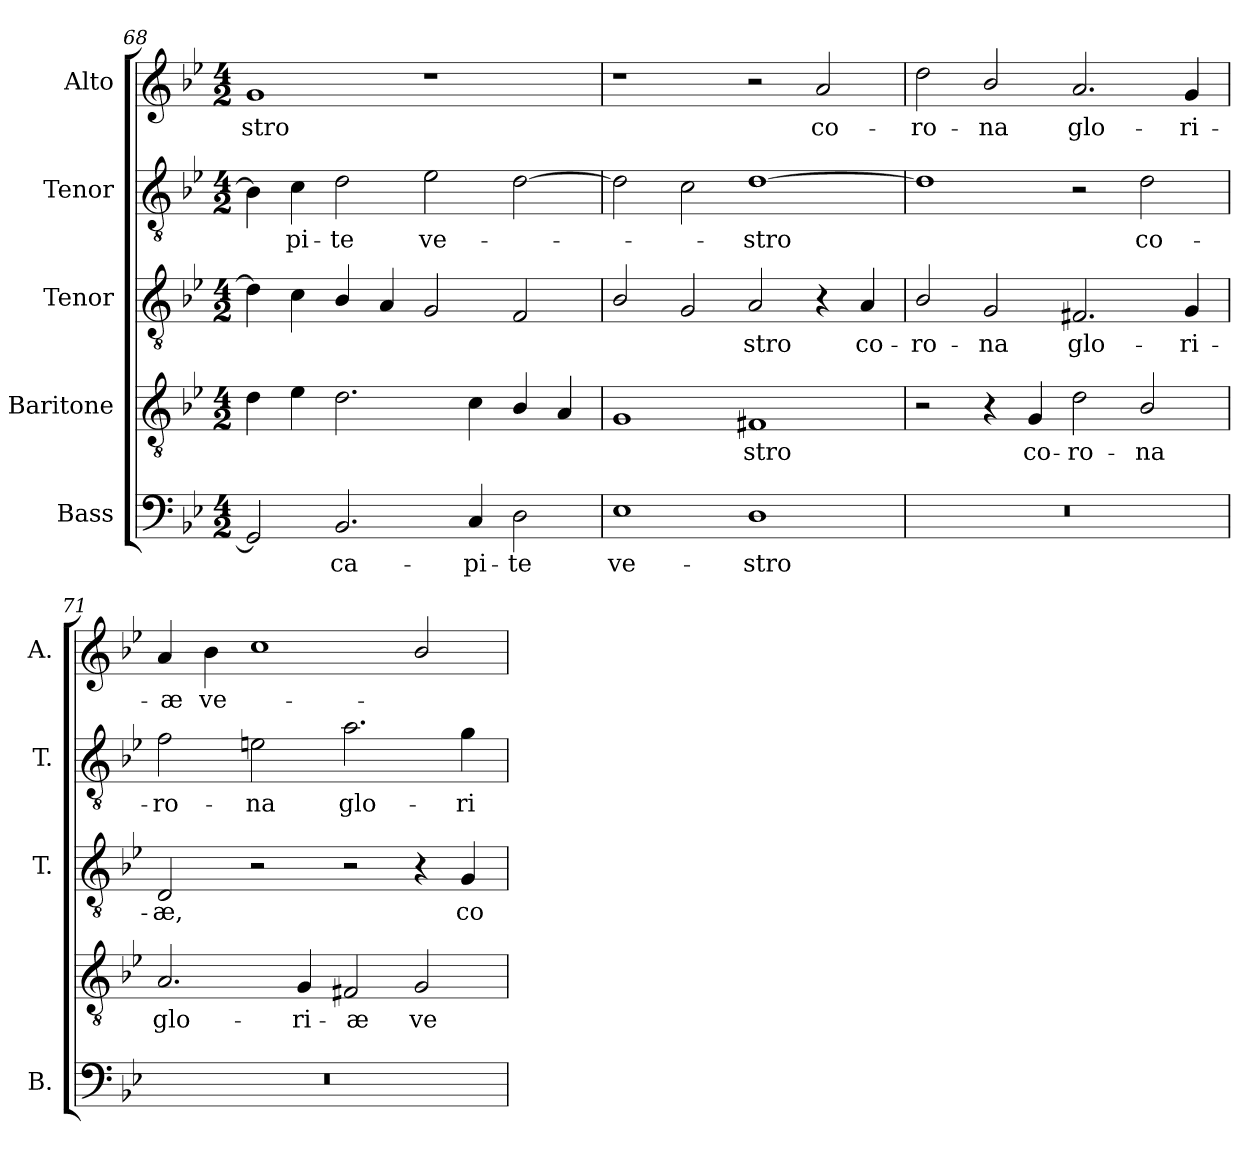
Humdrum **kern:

**kern	**text	**kern	**text	**kern	**text	**kern	**text	**kern	**text
*part5	*part5	*part4	*part4	*part3	*part3	*part2	*part2	*part1	*part1
*staff5	*staff5	*staff4	*staff4	*staff3	*staff3	*staff2	*staff2	*staff1	*staff1
*I"Bass	*	*I"Baritone	*	*I"Tenor	*	*I"Tenor	*	*I"Alto	*
*I'B.	*	*	*	*I'T.	*	*I'T.	*	*I'A.	*
!!LO:LB:g=z
*clefF4	*	*clefGv2	*	*clefGv2	*	*clefGv2	*	*clefG2	*
*	*	*ITrd7c12	*	*ITrd7c12	*	*ITrd7c12	*	*	*
*k[b-e-]	*	*k[b-e-]	*	*k[b-e-]	*	*k[b-e-]	*	*k[b-e-]	*
*B-:	*	*B-:	*	*B-:	*	*B-:	*	*B-:	*
*M4/2	*	*M4/2	*	*M4/2	*	*M4/2	*	*M4/2	*
=68	=68	=68	=68	=68	=68	=68	=68	=68	=68
!	!	!	!	!	!	!	!	!	!LO:LY:b:color=#000000
2GGi/]	.	4Di\	.	4Di\]	.	4BB-i\]	.	1gi	-stro
!	!	!	!	!	!	!	!LO:LY:b:color=#000000	!	!
.	.	4E-i\	.	4Ci\	.	4Ci\	-pi-	.	.
!	!LO:LY:b:color=#000000	!	!	!	!	!	!	!	!
!	!	!	!	!	!	!	!LO:LY:b:color=#000000	!	!
2.BB-i/	ca-	2.Di\	.	4BB-i/	.	2Di\	-te	.	.
.	.	.	.	4AAi/	.	.	.	.	.
!	!	!	!	!	!	!	!LO:LY:b:color=#000000	!	!
.	.	.	.	2GGi/	.	2E-i\	ve-	1r	.
!	!LO:LY:b:color=#000000	!	!	!	!	!	!	!	!
4Ci/	-pi-	4Ci\	.	.	.	.	.	.	.
!	!LO:LY:b:color=#000000	!	!	!	!	!	!	!	!
2Di\	-te	4BB-i/	.	2FFi/	.	[2Di\	.	.	.
.	.	4AAi/	.	.	.	.	.	.	.
=69	=69	=69	=69	=69	=69	=69	=69	=69	=69
!	!LO:LY:b:color=#000000	!	!	!	!	!	!	!	!
1E-i	ve-	1GGi	.	2BB-i/	.	2Di\]	.	1r	.
.	.	.	.	2GGi/	.	2Ci\	.	.	.
!	!LO:LY:b:color=#000000	!	!	!	!	!	!	!	!
!	!	!	!LO:LY:b:color=#000000	!	!	!	!	!	!
!	!	!	!	!	!LO:LY:b:color=#000000	!	!	!	!
!	!	!	!	!	!	!	!LO:LY:b:color=#000000	!	!
1Di	-stro	1FF#Xi	-stro	2AAi/	-stro	[1Di	-stro	2r	.
!	!	!	!	!	!	!	!	!	!LO:LY:b:color=#000000
.	.	.	.	4r	.	.	.	2ai/	co-
!	!	!	!	!	!LO:LY:b:color=#000000	!	!	!	!
.	.	.	.	4AAi/	co-	.	.	.	.
=70	=70	=70	=70	=70	=70	=70	=70	=70	=70
!LO:N:vis=1	!	!	!	!	!	!	!	!	!
!	!	!	!	!	!LO:LY:b:color=#000000	!	!	!	!
!	!	!	!	!	!	!	!	!	!LO:LY:b:color=#000000
0r	.	2r	.	2BB-i/	-ro-	1Di]	.	2ddi\	-ro-
!	!	!	!	!	!LO:LY:b:color=#000000	!	!	!	!
!	!	!	!	!	!	!	!	!	!LO:LY:b:color=#000000
.	.	4r	.	2GGi/	-na	.	.	2b-i/	-na
!	!	!	!LO:LY:b:color=#000000	!	!	!	!	!	!
.	.	4GGi/	co-	.	.	.	.	.	.
!	!	!	!LO:LY:b:color=#000000	!	!	!	!	!	!
!	!	!	!	!	!LO:LY:b:color=#000000	!	!	!	!
!	!	!	!	!	!	!	!	!	!LO:LY:b:color=#000000
.	.	2Di\	-ro-	2.FF#Xi/	glo-	2r	.	2.ai/	glo-
!	!	!	!LO:LY:b:color=#000000	!	!	!	!	!	!
!	!	!	!	!	!	!	!LO:LY:b:color=#000000	!	!
.	.	2BB-i/	-na	.	.	2Di\	co-	.	.
!	!	!	!	!	!LO:LY:b:color=#000000	!	!	!	!
!	!	!	!	!	!	!	!	!	!LO:LY:b:color=#000000
.	.	.	.	4GGi/	-ri-	.	.	4gi/	-ri-
=71	=71	=71	=71	=71	=71	=71	=71	=71	=71
!LO:N:vis=1	!	!	!	!	!	!	!	!	!
!	!	!	!LO:LY:b:color=#000000	!	!	!	!	!	!
!	!	!	!	!	!LO:LY:b:color=#000000	!	!	!	!
!	!	!	!	!	!	!	!LO:LY:b:color=#000000	!	!
!	!	!	!	!	!	!	!	!	!LO:LY:b:color=#000000
0r	.	2.AAi/	glo-	2DDi/	-æ,	2Fi\	-ro-	4ai/	-æ
!	!	!	!	!	!	!	!	!	!LO:LY:b:color=#000000
.	.	.	.	.	.	.	.	4b-i\	ve-
!	!	!	!	!	!	!	!LO:LY:b:color=#000000	!	!
.	.	.	.	2r	.	2Eni\	-na	1cci	.
!	!	!	!LO:LY:b:color=#000000	!	!	!	!	!	!
.	.	4GGi/	-ri-	.	.	.	.	.	.
!	!	!	!LO:LY:b:color=#000000	!	!	!	!	!	!
!	!	!	!	!	!	!	!LO:LY:b:color=#000000	!	!
.	.	2FF#Xi/	-æ	2r	.	2.Ai\	glo-	.	.
!	!	!	!LO:LY:b:color=#000000	!	!	!	!	!	!
.	.	2GGi/	ve-	4r	.	.	.	2b-i/	.
!	!	!	!	!	!LO:LY:b:color=#000000	!	!	!	!
!	!	!	!	!	!	!	!LO:LY:b:color=#000000	!	!
.	.	.	.	4GGi/	co-	4Gi\	-ri-	.	.
=	=	=	=	=	=	=	=	=	=
*-	*-	*-	*-	*-	*-	*-	*-	*-	*-
